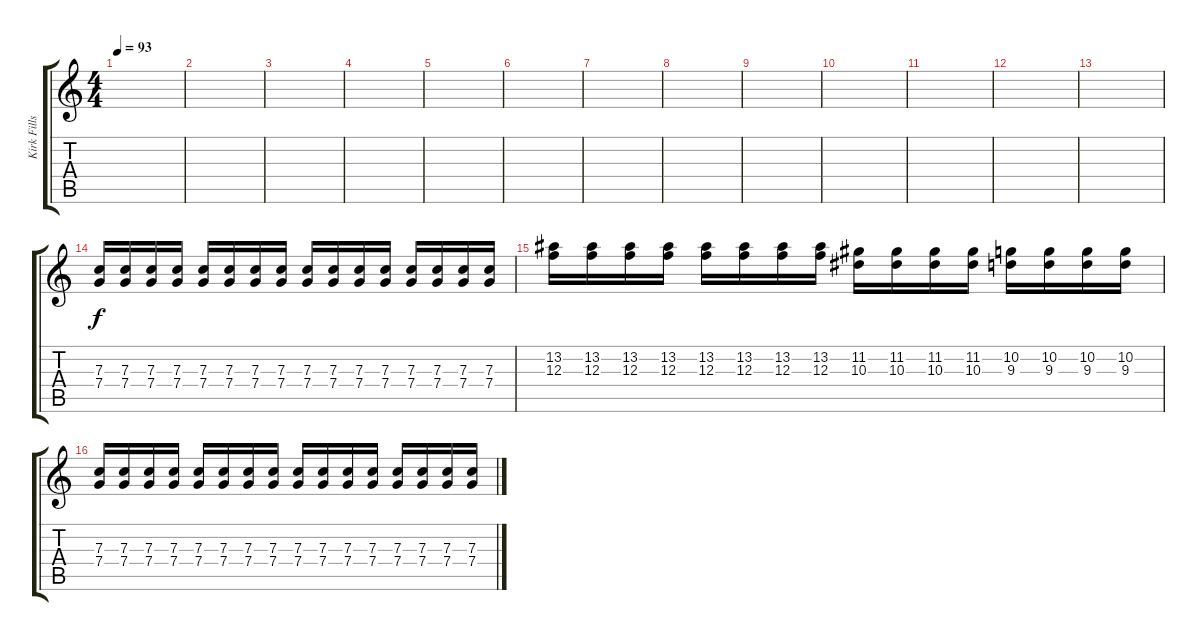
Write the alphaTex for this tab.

\track ("Kirk Fills" "Kirk Fills") {instrument overdrivenguitar}
\staff {score tabs}
\tuning (D4 A3 F3 C3 G2 C2) {hide}
\ts (4 4)
\tempo 93
\clef g2
\ks c
|
|
|
|
|
|
|
|
|
|
|
|
|
(7.3 7.4).16 (7.3 7.4).16 (7.3 7.4).16 (7.3 7.4).16 (7.3 7.4).16 (7.3 7.4).16 (7.3 7.4).16 (7.3 7.4).16 (7.3 7.4).16 (7.3 7.4).16 (7.3 7.4).16 (7.3 7.4).16 (7.3 7.4).16 (7.3 7.4).16 (7.3 7.4).16 (7.3 7.4).16 |
(13.2 12.3).16 (13.2 12.3).16 (13.2 12.3).16 (13.2 12.3).16 (13.2 12.3).16 (13.2 12.3).16 (13.2 12.3).16 (13.2 12.3).16 (11.2 10.3).16 (11.2 10.3).16 (11.2 10.3).16 (11.2 10.3).16 (10.2 9.3).16 (10.2 9.3).16 (10.2 9.3).16 (10.2 9.3).16 |
(7.3 7.4).16 (7.3 7.4).16 (7.3 7.4).16 (7.3 7.4).16 (7.3 7.4).16 (7.3 7.4).16 (7.3 7.4).16 (7.3 7.4).16 (7.3 7.4).16 (7.3 7.4).16 (7.3 7.4).16 (7.3 7.4).16 (7.3 7.4).16 (7.3 7.4).16 (7.3 7.4).16 (7.3 7.4).16
